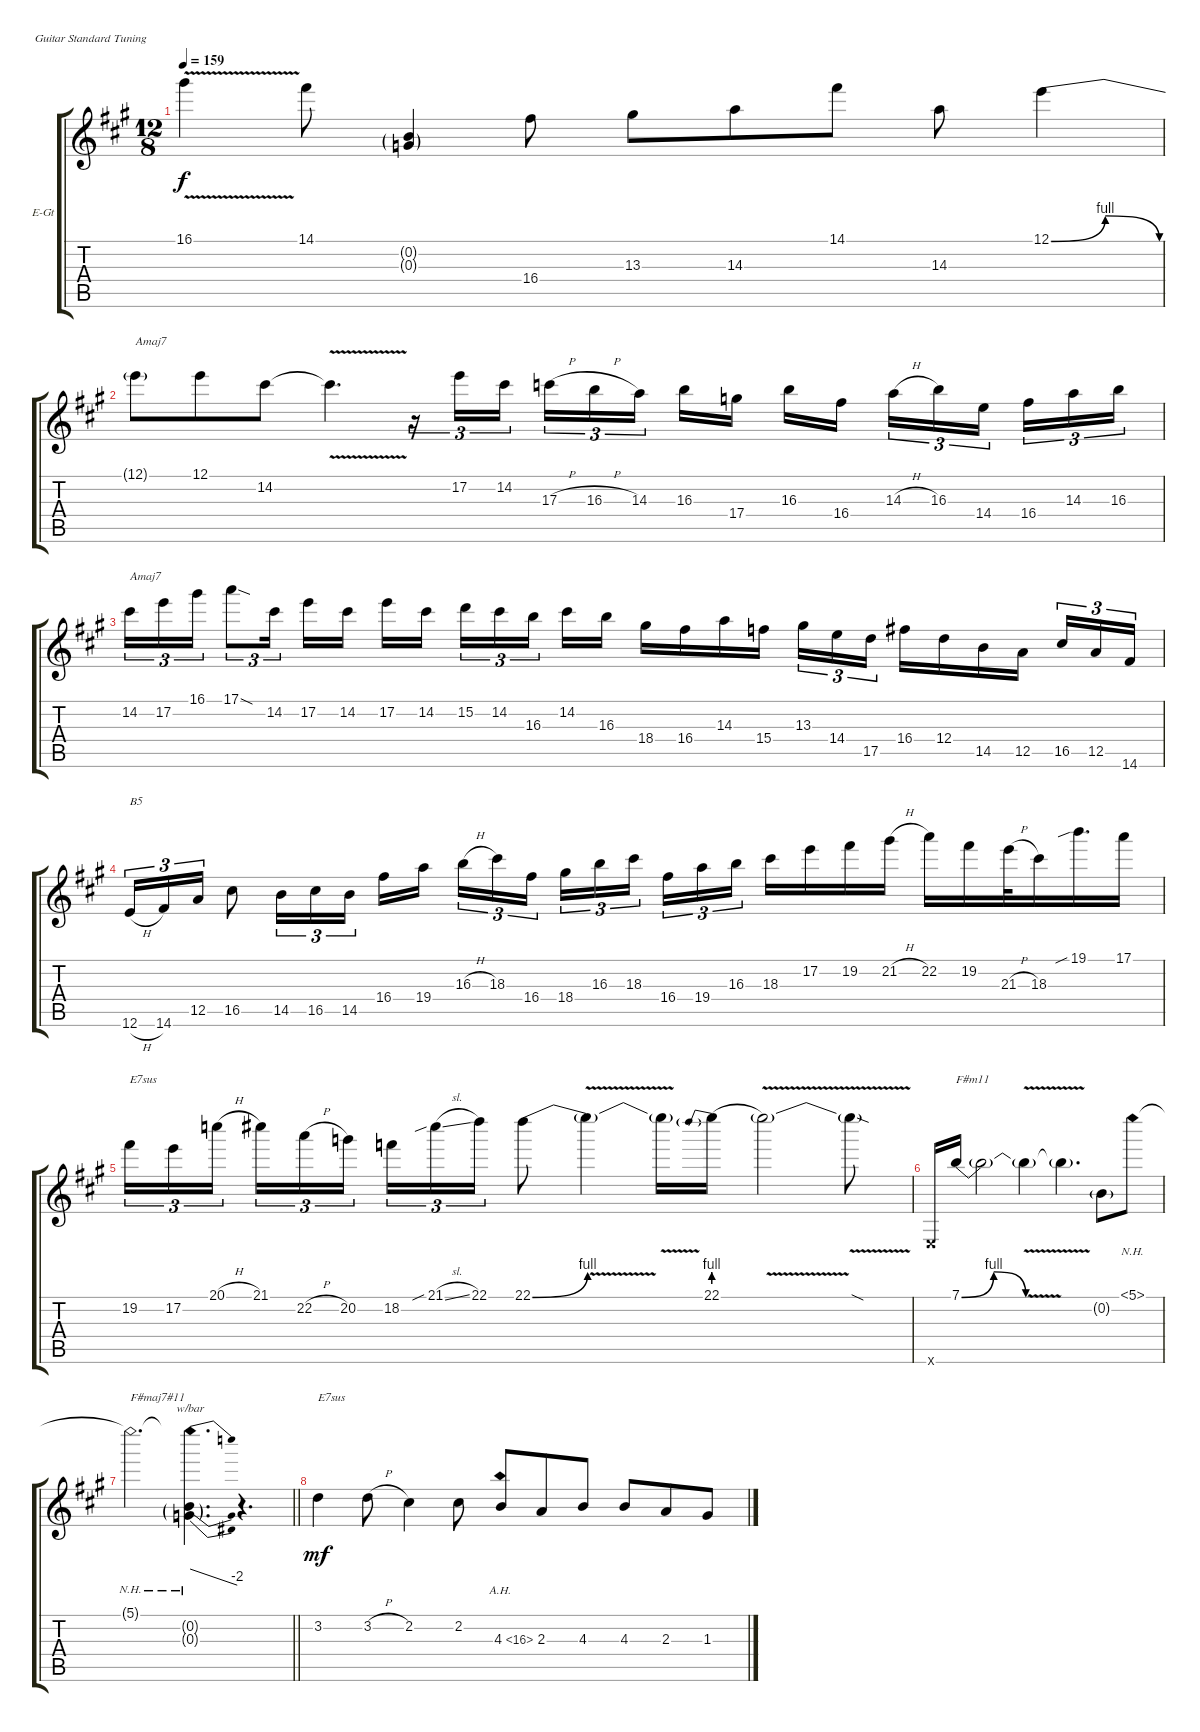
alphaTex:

\defaultSystemsLayout 4
\bracketExtendMode groupsimilarinstruments
\firstSystemTrackNameOrientation horizontal
\otherSystemsTrackNameOrientation horizontal
\track ("Electric Guitar" "E-Gt") {instrument distortionguitar}
\staff {score tabs}
\tuning (E4 B3 G3 D3 A2 E2)
\ts (12 8)
\tempo 159
\clef g2
\ks a
16.1{v t}.4{dy f} 14.1.8 (0.2{g} 0.3{g}).4 16.4.8 13.3.8 14.3.8 14.1.8 14.3.8 12.1{be (bendrelease 0 0 10.2 4 25.2 4 48 0)}.4 |
12.1{t}.8{txt "Amaj7"} 12.1.8 14.2.8 14.2{v t}.4{d} r.16{tu (3 2)} 17.2.16{tu (3 2)} 14.2.16{tu (3 2)} 17.3{h}.16{tu (3 2)} 16.3{h}.16{tu (3 2)} 14.3.16{tu (3 2)} 16.3.16 17.4.16 16.3.16 16.4.16 14.3{h}.16{tu (3 2)} 16.3.16{tu (3 2)} 14.4.16{tu (3 2)} 16.4.16{tu (3 2)} 14.3.16{tu (3 2)} 16.3.16{tu (3 2)} |
14.2.16{tu (3 2) txt "Amaj7"} 17.2.16{tu (3 2)} 16.1.16{tu (3 2)} 17.1{sod}.8{tu (3 2)} 14.2.16{tu (3 2)} 17.2.16 14.2.16 17.2.16 14.2.16 15.2.16{tu (3 2)} 14.2.16{tu (3 2)} 16.3.16{tu (3 2)} 14.2.16 16.3.16 18.4.16 16.4.16 14.3.16 15.4.16 13.3.16{tu (3 2)} 14.4.16{tu (3 2)} 17.5.16{tu (3 2)} 16.4.16 12.4.16 14.5.16 12.5.16 16.5.16{tu (3 2)} 12.5.16{tu (3 2)} 14.6.16{tu (3 2)} |
12.6{h}.16{tu (3 2) txt "B5"} 14.6.16{tu (3 2)} 12.5.16{tu (3 2)} 16.5.8 14.5.16{tu (3 2)} 16.5.16{tu (3 2)} 14.5.16{tu (3 2)} 16.4.16 19.4.16 16.3{h}.16{tu (3 2)} 18.3.16{tu (3 2)} 16.4.16{tu (3 2)} 18.4.16{tu (3 2)} 16.3.16{tu (3 2)} 18.3.16{tu (3 2)} 16.4.16{tu (3 2)} 19.4.16{tu (3 2)} 16.3.16{tu (3 2)} 18.3.16 17.2.16 19.2.16 21.2{h}.16 22.2.16 19.2.16 21.3{h}.32 18.3.16 19.1{sib}.16{d} 17.1.16 |
19.2.16{tu (3 2) txt "E7sus"} 17.2.16{tu (3 2)} 20.1{h}.16{tu (3 2)} 21.1.16{tu (3 2)} 22.2{h}.16{tu (3 2)} 20.2.16{tu (3 2)} 18.2.16{tu (3 2)} 21.1{sib sl}.16{tu (3 2)} 22.1.16{tu (3 2)} 22.1{be (bend 0 0 5.3999999999999995 4)}.8 22.1{v t}.4 22.1{t}.16 22.1{be (prebend 0 4 60 4)}.16 22.1{v t}.2 22.1{sod t}.8 |
0.6{x}.16 7.1{be (bendrelease 0 0 10.799999999999999 4 18 4 59.4 0)}.16{txt "F#m11"} 7.1{t}.2 7.1{v t}.4 7.1{v t}.4{d} 0.2{g}.8 5.1{nh}.8 |
\barLineRight lightlight
5.1{nh t}.2{d txt "F#maj7#11"} (5.1{nh t} 0.2{g} 0.3{g}).4{d tbe (dive default 0 0 60 -8)} r.4{d} |
3.2.4{txt "E7sus" dy mf} 3.2{h}.8 2.2.4 2.2.8 4.3{ah 12}.8 2.3.8 4.3.8 4.3.8 2.3.8 1.3.8
